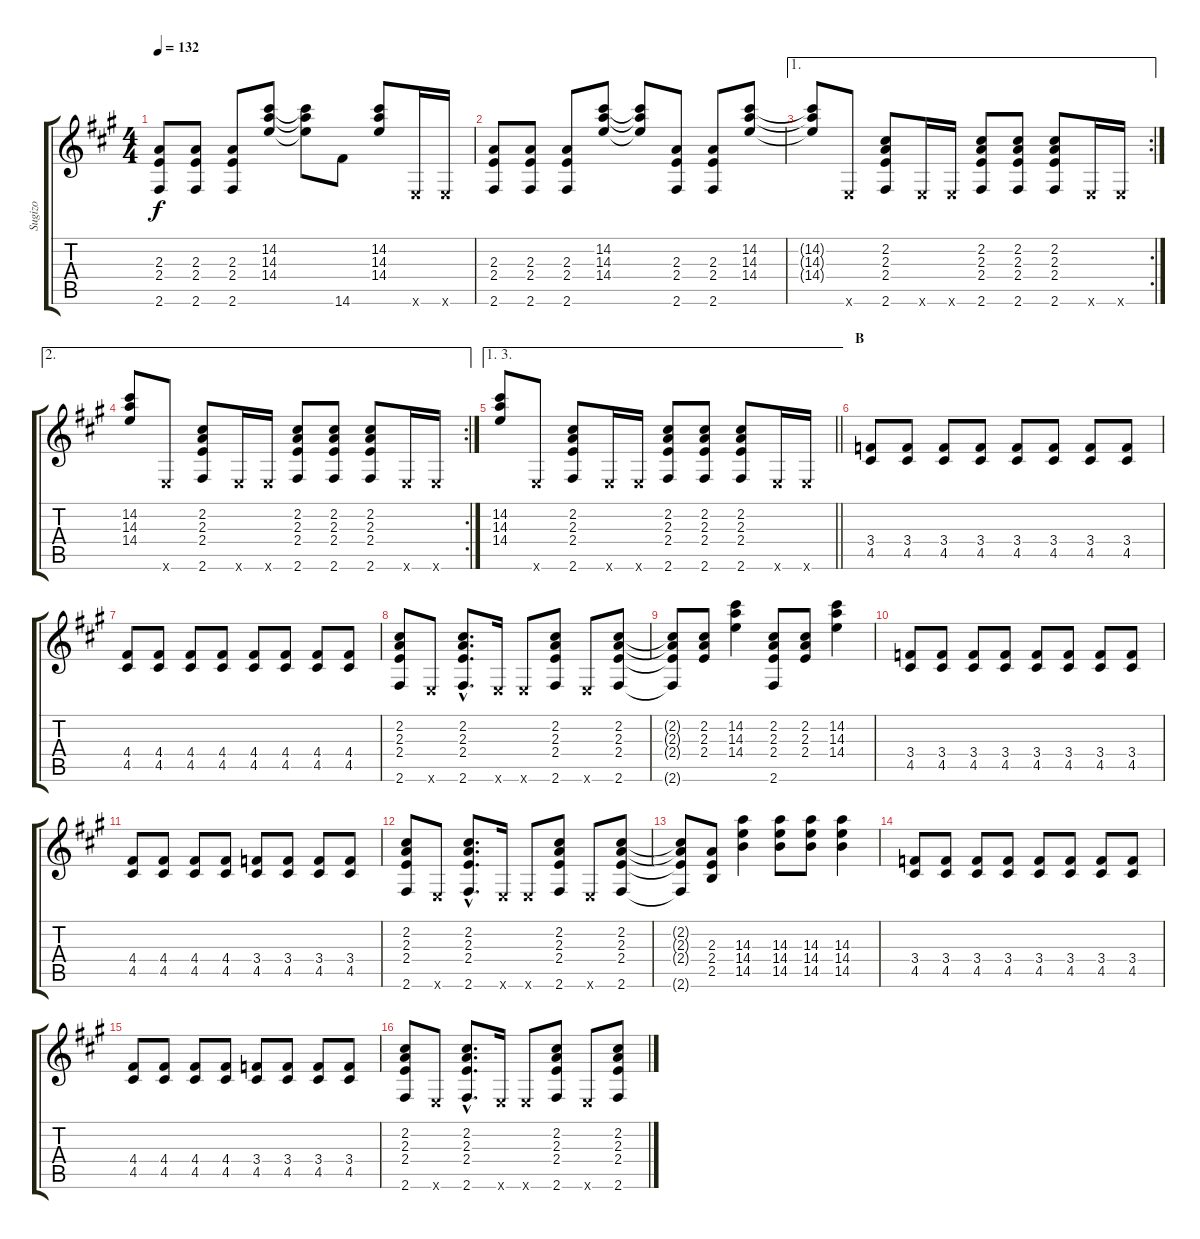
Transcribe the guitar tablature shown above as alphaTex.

\track ("Sugizo" "Sugizo") {instrument distortionguitar}
\staff {score tabs}
\tuning (E4 B3 G3 D3 A2 E2) {hide}
\ts (4 4)
\tempo 132
\clef g2
\ks a
(2.3 2.4 2.6).8{dy f} (2.3 2.4 2.6).8 (2.3 2.4 2.6).8 (14.2 14.3 14.4).8 (14.2{t} 14.3{t} 14.4{t}).8 14.6.8 (14.2 14.3 14.4).8 0.6{x}.16 0.6{x}.16 |
(2.3 2.4 2.6).8 (2.3 2.4 2.6).8 (2.3 2.4 2.6).8 (14.2 14.3 14.4).8 (14.2{t} 14.3{t} 14.4{t}).8 (2.3 2.4 2.6).8 (2.3 2.4 2.6).8 (14.2 14.3 14.4).8 |
\ae 1
\rc 2
(14.2{t} 14.3{t} 14.4{t}).8 0.6{x}.8 (2.2 2.3 2.4 2.6).8 0.6{x}.16 0.6{x}.16 (2.2 2.3 2.4 2.6).8 (2.2 2.3 2.4 2.6).8 (2.2 2.3 2.4 2.6).8 0.6{x}.16 0.6{x}.16 |
\ae 2
\rc 2
(14.2 14.3 14.4).8 0.6{x}.8 (2.2 2.3 2.4 2.6).8 0.6{x}.16 0.6{x}.16 (2.2 2.3 2.4 2.6).8 (2.2 2.3 2.4 2.6).8 (2.2 2.3 2.4 2.6).8 0.6{x}.16 0.6{x}.16 |
\ae (1 3)
\barLineRight lightlight
(14.2 14.3 14.4).8 0.6{x}.8 (2.2 2.3 2.4 2.6).8 0.6{x}.16 0.6{x}.16 (2.2 2.3 2.4 2.6).8 (2.2 2.3 2.4 2.6).8 (2.2 2.3 2.4 2.6).8 0.6{x}.16 0.6{x}.16 |
\section ("" "B")
(3.4 4.5).8 (3.4 4.5).8 (3.4 4.5).8 (3.4 4.5).8 (3.4 4.5).8 (3.4 4.5).8 (3.4 4.5).8 (3.4 4.5).8 |
(4.4 4.5).8 (4.4 4.5).8 (4.4 4.5).8 (4.4 4.5).8 (4.4 4.5).8 (4.4 4.5).8 (4.4 4.5).8 (4.4 4.5).8 |
(2.2 2.3 2.4 2.6).8 0.6{x}.8 (2.2{hac} 2.3{hac} 2.4{hac} 2.6{hac}).8{d} 0.6{x}.16 0.6{x}.8 (2.2 2.3 2.4 2.6).8 0.6{x}.8 (2.2 2.3 2.4 2.6).8 |
(2.2{t} 2.3{t} 2.4{t} 2.6{t}).8 (2.2 2.3 2.4).8 (14.2 14.3 14.4).4 (2.2 2.3 2.4 2.6).8 (2.2 2.3 2.4).8 (14.2 14.3 14.4).4 |
(3.4 4.5).8 (3.4 4.5).8 (3.4 4.5).8 (3.4 4.5).8 (3.4 4.5).8 (3.4 4.5).8 (3.4 4.5).8 (3.4 4.5).8 |
(4.4 4.5).8 (4.4 4.5).8 (4.4 4.5).8 (4.4 4.5).8 (3.4 4.5).8 (3.4 4.5).8 (3.4 4.5).8 (3.4 4.5).8 |
(2.2 2.3 2.4 2.6).8 0.6{x}.8 (2.2{hac} 2.3{hac} 2.4{hac} 2.6{hac}).8{d} 0.6{x}.16 0.6{x}.8 (2.2 2.3 2.4 2.6).8 0.6{x}.8 (2.2 2.3 2.4 2.6).8 |
(2.2{t} 2.3{t} 2.4{t} 2.6{t}).8 (2.3 2.4 2.5).8 (14.3 14.4 14.5).4 (14.3 14.4 14.5).8 (14.3 14.4 14.5).8 (14.3 14.4 14.5).4 |
(3.4 4.5).8 (3.4 4.5).8 (3.4 4.5).8 (3.4 4.5).8 (3.4 4.5).8 (3.4 4.5).8 (3.4 4.5).8 (3.4 4.5).8 |
(4.4 4.5).8 (4.4 4.5).8 (4.4 4.5).8 (4.4 4.5).8 (3.4 4.5).8 (3.4 4.5).8 (3.4 4.5).8 (3.4 4.5).8 |
(2.2 2.3 2.4 2.6).8 0.6{x}.8 (2.2{hac} 2.3{hac} 2.4{hac} 2.6{hac}).8{d} 0.6{x}.16 0.6{x}.8 (2.2 2.3 2.4 2.6).8 0.6{x}.8 (2.2 2.3 2.4 2.6).8
